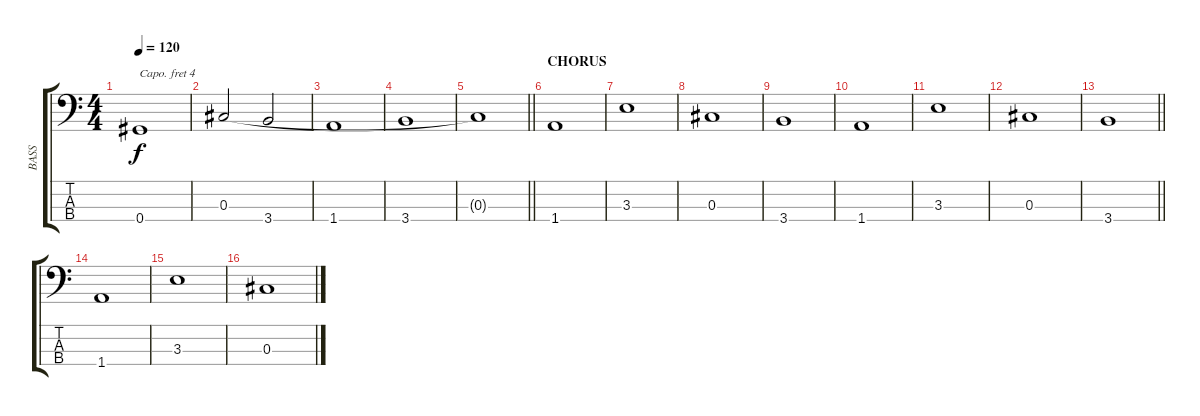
\track ("BASS" "BASS") {instrument acousticbass}
\staff {score tabs}
\capo 4
\tuning (G2 D2 A1 E1) {hide}
\ts (4 4)
\tempo 120
\clef f4
\ks c
0.4.1{dy f} |
0.3.2 3.4.2 |
1.4.1 |
3.4.1 |
\barLineRight lightlight
0.3{t}.1 |
\section ("" "CHORUS")
1.4.1 |
3.3.1 |
0.3.1 |
3.4.1 |
1.4.1 |
3.3.1 |
0.3.1 |
\barLineRight lightlight
3.4.1 |
\section ("" "")
1.4.1 |
3.3.1 |
0.3.1
